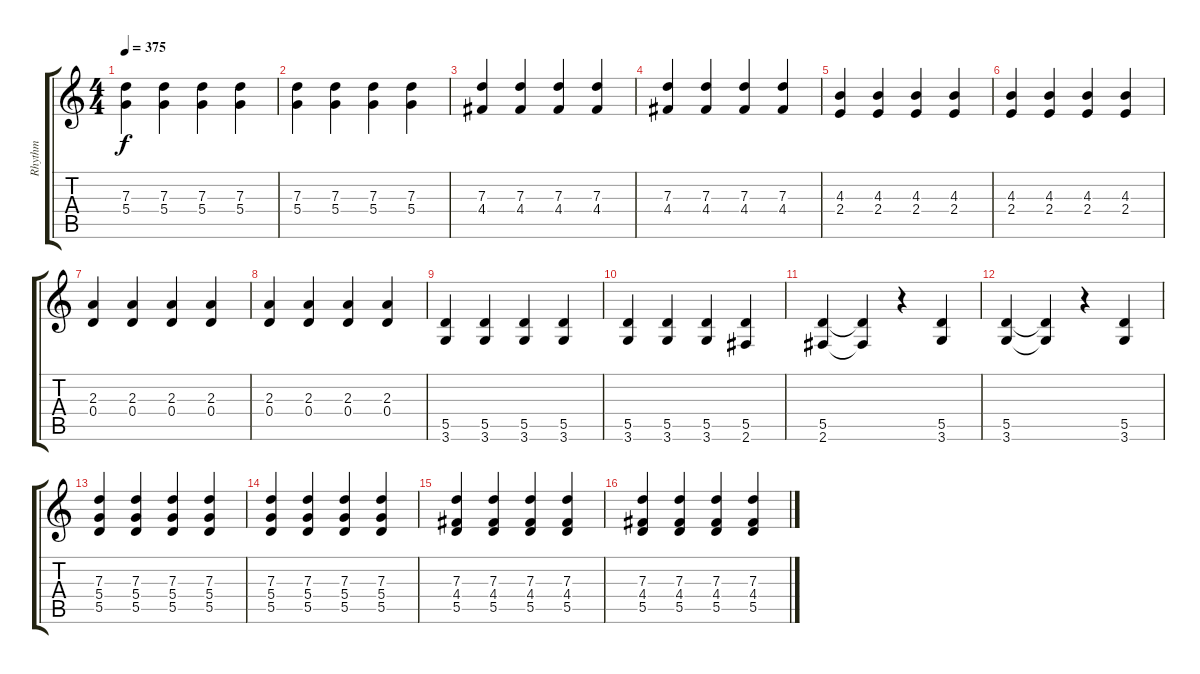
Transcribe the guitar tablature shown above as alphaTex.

\track ("Rhythm" "Rhythm") {instrument acousticguitarsteel}
\staff {score tabs}
\tuning (E4 B3 G3 D3 A2 E2) {hide}
\ts (4 4)
\tempo 375
\clef g2
\ks c
(7.3 5.4).4{dy f} (7.3 5.4).4 (7.3 5.4).4 (7.3 5.4).4 |
(7.3 5.4).4 (7.3 5.4).4 (7.3 5.4).4 (7.3 5.4).4 |
(7.3 4.4).4 (7.3 4.4).4 (7.3 4.4).4 (7.3 4.4).4 |
(7.3 4.4).4 (7.3 4.4).4 (7.3 4.4).4 (7.3 4.4).4 |
(4.3 2.4).4 (4.3 2.4).4 (4.3 2.4).4 (4.3 2.4).4 |
(4.3 2.4).4 (4.3 2.4).4 (4.3 2.4).4 (4.3 2.4).4 |
(2.3 0.4).4 (2.3 0.4).4 (2.3 0.4).4 (2.3 0.4).4 |
(2.3 0.4).4 (2.3 0.4).4 (2.3 0.4).4 (2.3 0.4).4 |
(5.5 3.6).4 (5.5 3.6).4 (5.5 3.6).4 (5.5 3.6).4 |
(5.5 3.6).4 (5.5 3.6).4 (5.5 3.6).4 (5.5 2.6).4 |
(5.5 2.6).4 (5.5{t} 2.6{t}).4 r.4 (5.5 3.6).4 |
(5.5 3.6).4 (5.5{t} 3.6{t}).4 r.4 (5.5 3.6).4 |
(7.3 5.4 5.5).4 (7.3 5.4 5.5).4 (7.3 5.4 5.5).4 (7.3 5.4 5.5).4 |
(7.3 5.4 5.5).4 (7.3 5.4 5.5).4 (7.3 5.4 5.5).4 (7.3 5.4 5.5).4 |
(7.3 4.4 5.5).4 (7.3 4.4 5.5).4 (7.3 4.4 5.5).4 (7.3 4.4 5.5).4 |
(7.3 4.4 5.5).4 (7.3 4.4 5.5).4 (7.3 4.4 5.5).4 (7.3 4.4 5.5).4
